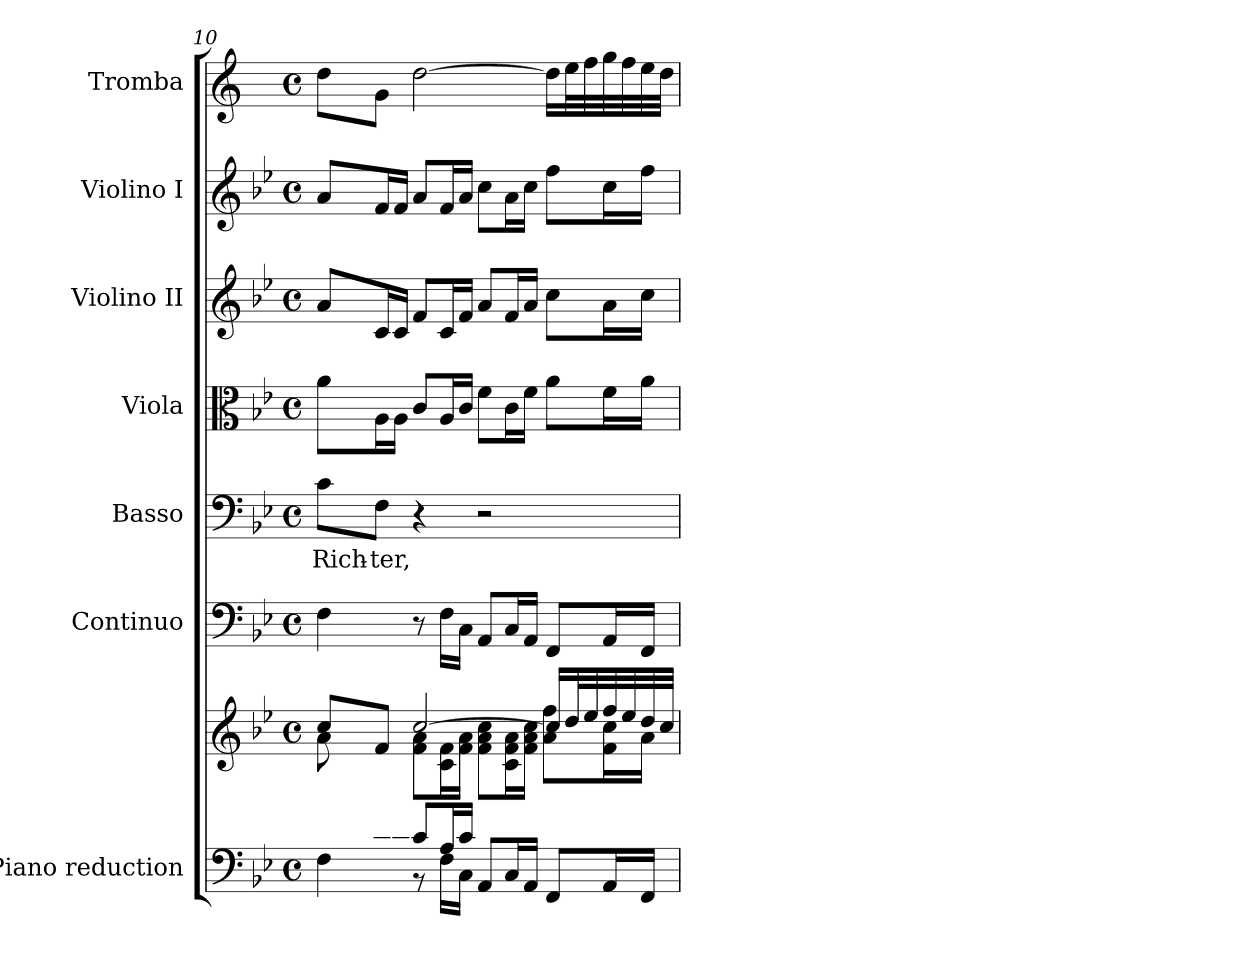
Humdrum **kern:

**kern	**kern	**kern	**kern	**text	**kern	**kern	**kern	**kern
*part7	*part7	*part6	*part5	*part5	*part4	*part3	*part2	*part1
*staff8	*staff7	*staff6	*staff5	*staff5	*staff4	*staff3	*staff2	*staff1
*I"Piano reduction	*	*I"Continuo	*I"Basso	*	*I"Viola	*I"Violino II	*I"Violino I	*I"Tromba
*I'Pno	*	*	*	*	*	*	*	*
*clefF4	*clefG2	*clefF4	*clefF4	*	*clefC3	*clefG2	*clefG2	*clefG2
*	*	*	*	*	*	*	*	*ITrd1c2
*k[b-e-]	*k[b-e-]	*k[b-e-]	*k[b-e-]	*	*k[b-e-]	*k[b-e-]	*k[b-e-]	*k[b-e-]
*M4/4	*M4/4	*M4/4	*M4/4	*	*M4/4	*M4/4	*M4/4	*M4/4
*met(c)	*met(c)	*met(c)	*met(c)	*	*met(c)	*met(c)	*met(c)	*met(c)
=10	=10	=10	=10	=10	=10	=10	=10	=10
*^	*^	*	*	*	*	*	*	*
*	*	*	*^	*	*	*	*	*	*	*
!	!	!	!	!	!	!	!LO:LY:b	!	!	!	!
8ryy	4F\	8cc/L	4ryy	8a\L	4F\	8c\L	Rich-	8a\L	8a/L	8a/L	8cc\L
!	!	!	!	!	!	!	!LO:LY:b	!	!	!	!
16A/ 16c/L	.	8f/J	.	2..ryy	.	8F\J	ter,	16A\L	16c/L	16f/L	8f\J
16A/ 16c/JJ	.	.	.	.	.	.	.	16A\JJ	16c/JJ	16f/JJ	.
8c/L	8r	[2cc/	8f\ 8a\L	.	8r	4r	.	8c/L	8f/L	8a/L	[2cc\
16A/L	16F\LL	.	16c\ 16f\L	.	16F\LL	.	.	16A/L	16c/L	16f/L	.
16c/JJ	16C\JJ	.	16f\ 16a\JJ	.	16C\JJ	.	.	16c/JJ	16f/JJ	16a/JJ	.
8AA/L	2ryy	.	8f\ 8a\ 8cc\L	.	8AA/L	2r	.	8f\L	8a/L	8cc\L	.
16C/L	.	.	16c\ 16f\ 16a\L	.	16C/L	.	.	16c\L	16f/L	16a\L	.
16AA/JJ	.	.	16f\ 16a\ 16cc\JJ	.	16AA/JJ	.	.	16f\JJ	16a/JJ	16cc\JJ	.
8FF/L	.	16cc/LL]	8a\ 8ff\L	.	8FF/L	.	.	8a\L	8cc\L	8ff\L	16cc\LL]
.	.	32dd/L	.	.	.	.	.	.	.	.	32dd\L
.	.	32ee-/	.	.	.	.	.	.	.	.	32ee-\
16AA/L	.	32ff/	16f\ 16cc\L	.	16AA/L	.	.	16f\L	16a\L	16cc\L	32ff\
.	.	32ee-/	.	.	.	.	.	.	.	.	32ee-\
16FF/JJ	.	32dd/	16a\JJ	.	16FF/JJ	.	.	16a\JJ	16cc\JJ	16ff\JJ	32dd\
.	.	32cc/JJJ	.	.	.	.	.	.	.	.	32cc\JJJ
*v	*v	*	*	*	*	*	*	*	*	*	*
*	*v	*v	*v	*	*	*	*	*	*	*
=	=	=	=	=	=	=	=	=
*-	*-	*-	*-	*-	*-	*-	*-	*-
